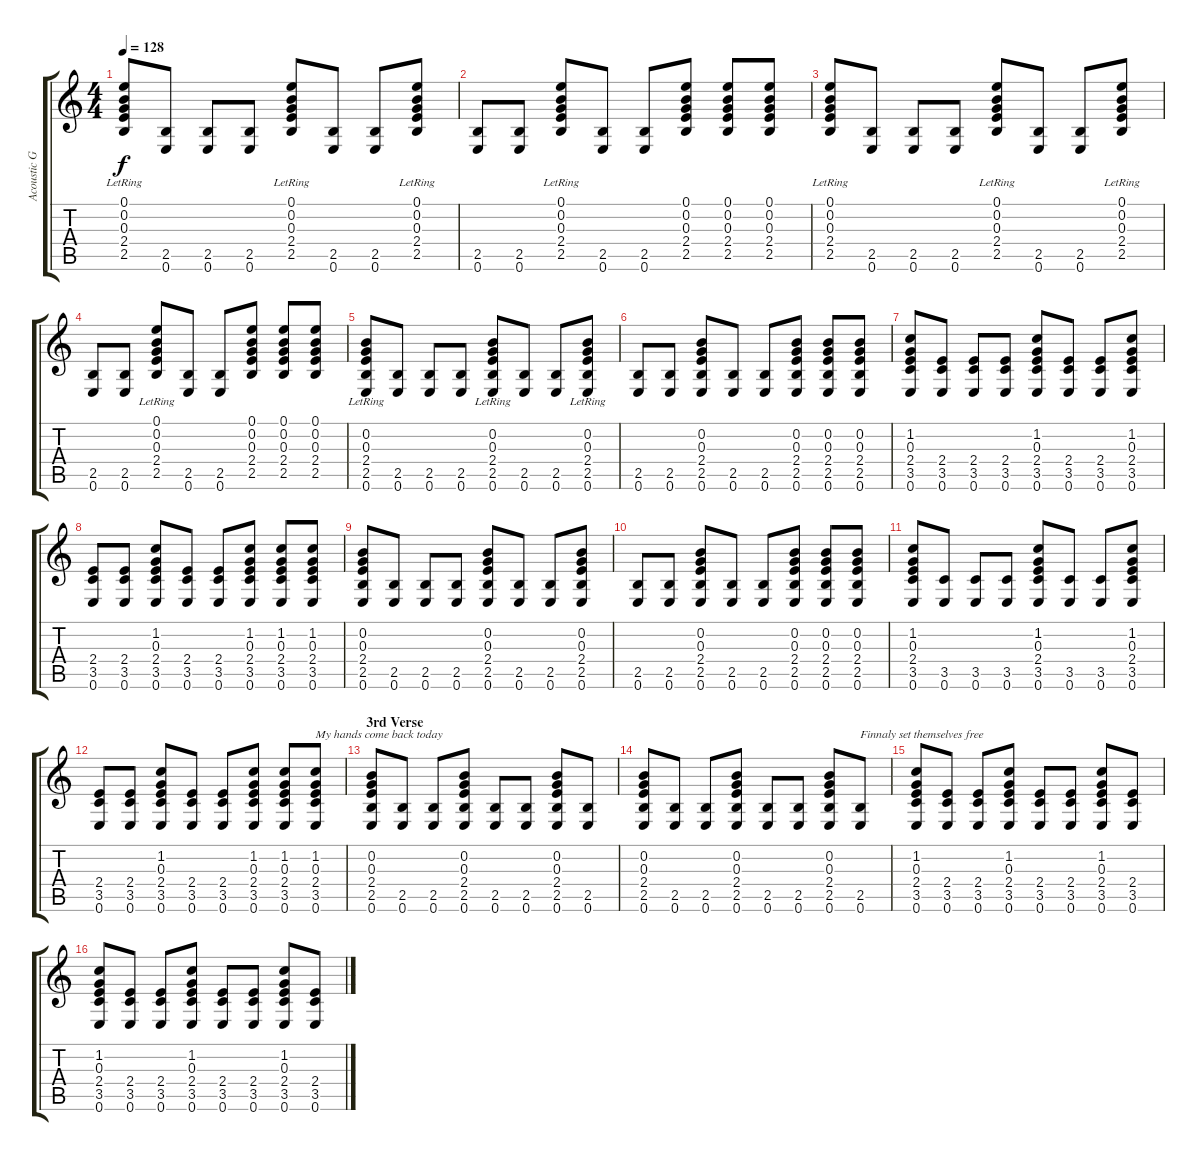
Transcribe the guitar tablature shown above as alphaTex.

\track ("Acoustic Guitar" "Acoustic G") {instrument acousticguitarsteel}
\staff {score tabs}
\tuning (E4 B3 G3 D3 A2 E2) {hide}
\ts (4 4)
\tempo 128
\clef g2
\ks c
(0.1{lr} 0.2{lr} 0.3{lr} 2.4{lr} 2.5).8{dy f} (2.5 0.6).8 (2.5 0.6).8 (2.5 0.6).8 (0.1{lr} 0.2{lr} 0.3{lr} 2.4{lr} 2.5).8 (2.5 0.6).8 (2.5 0.6).8 (0.1{lr} 0.2{lr} 0.3{lr} 2.4{lr} 2.5).8 |
(2.5 0.6).8 (2.5 0.6).8 (0.1{lr} 0.2{lr} 0.3{lr} 2.4{lr} 2.5).8 (2.5 0.6).8 (2.5 0.6).8 (0.1 0.2 0.3 2.4 2.5).8 (0.1 0.2 0.3 2.4 2.5).8 (0.1 0.2 0.3 2.4 2.5).8 |
(0.1 0.2 0.3 2.4{lr} 2.5).8 (2.5 0.6).8 (2.5 0.6).8 (2.5 0.6).8 (0.1 0.2 0.3 2.4{lr} 2.5).8 (2.5 0.6).8 (2.5 0.6).8 (0.1 0.2 0.3 2.4{lr} 2.5).8 |
(2.5 0.6).8 (2.5 0.6).8 (0.1{lr} 0.2{lr} 0.3{lr} 2.4{lr} 2.5).8 (2.5 0.6).8 (2.5 0.6).8 (0.1 0.2 0.3 2.4 2.5).8 (0.1 0.2 0.3 2.4 2.5).8 (0.1 0.2 0.3 2.4 2.5).8 |
(0.2{lr} 0.3{lr} 2.4{lr} 2.5 0.6).8{volume 8} (2.5 0.6).8 (2.5 0.6).8 (2.5 0.6).8 (0.2{lr} 0.3{lr} 2.4{lr} 2.5 0.6).8 (2.5 0.6).8 (2.5 0.6).8 (0.2{lr} 0.3{lr} 2.4{lr} 2.5 0.6).8 |
(2.5 0.6).8 (2.5 0.6).8 (0.2 0.3 2.4 2.5 0.6).8 (2.5 0.6).8 (2.5 0.6).8 (0.2 0.3 2.4 2.5 0.6).8 (0.2 0.3 2.4 2.5 0.6).8 (0.2 0.3 2.4 2.5 0.6).8 |
(1.2 0.3 2.4 3.5 0.6).8 (2.4 3.5 0.6).8 (2.4 3.5 0.6).8 (2.4 3.5 0.6).8 (1.2 0.3 2.4 3.5 0.6).8 (2.4 3.5 0.6).8 (2.4 3.5 0.6).8 (1.2 0.3 2.4 3.5 0.6).8 |
(2.4 3.5 0.6).8 (2.4 3.5 0.6).8 (1.2 0.3 2.4 3.5 0.6).8 (2.4 3.5 0.6).8 (2.4 3.5 0.6).8 (1.2 0.3 2.4 3.5 0.6).8 (1.2 0.3 2.4 3.5 0.6).8 (1.2 0.3 2.4 3.5 0.6).8 |
(0.2 0.3 2.4 2.5 0.6).8 (2.5 0.6).8 (2.5 0.6).8 (2.5 0.6).8 (0.2 0.3 2.4 2.5 0.6).8 (2.5 0.6).8 (2.5 0.6).8 (0.2 0.3 2.4 2.5 0.6).8 |
(2.5 0.6).8 (2.5 0.6).8 (0.2 0.3 2.4 2.5 0.6).8 (2.5 0.6).8 (2.5 0.6).8 (0.2 0.3 2.4 2.5 0.6).8 (0.2 0.3 2.4 2.5 0.6).8 (0.2 0.3 2.4 2.5 0.6).8 |
(1.2 0.3 2.4 3.5 0.6).8 (3.5 0.6).8 (3.5 0.6).8 (3.5 0.6).8 (1.2 0.3 2.4 3.5 0.6).8 (3.5 0.6).8 (3.5 0.6).8 (1.2 0.3 2.4 3.5 0.6).8 |
(2.4 3.5 0.6).8 (2.4 3.5 0.6).8 (1.2 0.3 2.4 3.5 0.6).8 (2.4 3.5 0.6).8 (2.4 3.5 0.6).8 (1.2 0.3 2.4 3.5 0.6).8 (1.2 0.3 2.4 3.5 0.6).8 (1.2 0.3 2.4 3.5 0.6).8{txt "My hands come back today"} |
\section ("" "3rd Verse")
(0.2 0.3 2.4 2.5 0.6).8 (2.5 0.6).8 (2.5 0.6).8 (0.2 0.3 2.4 2.5 0.6).8 (2.5 0.6).8 (2.5 0.6).8 (0.2 0.3 2.4 2.5 0.6).8 (2.5 0.6).8 |
(0.2 0.3 2.4 2.5 0.6).8 (2.5 0.6).8 (2.5 0.6).8 (0.2 0.3 2.4 2.5 0.6).8 (2.5 0.6).8 (2.5 0.6).8 (0.2 0.3 2.4 2.5 0.6).8 (2.5 0.6).8{txt "Finnaly set themselves free"} |
(1.2 0.3 2.4 3.5 0.6).8 (2.4 3.5 0.6).8 (2.4 3.5 0.6).8 (1.2 0.3 2.4 3.5 0.6).8 (2.4 3.5 0.6).8 (2.4 3.5 0.6).8 (1.2 0.3 2.4 3.5 0.6).8 (2.4 3.5 0.6).8 |
(1.2 0.3 2.4 3.5 0.6).8 (2.4 3.5 0.6).8 (2.4 3.5 0.6).8 (1.2 0.3 2.4 3.5 0.6).8 (2.4 3.5 0.6).8 (2.4 3.5 0.6).8 (1.2 0.3 2.4 3.5 0.6).8 (2.4 3.5 0.6).8
